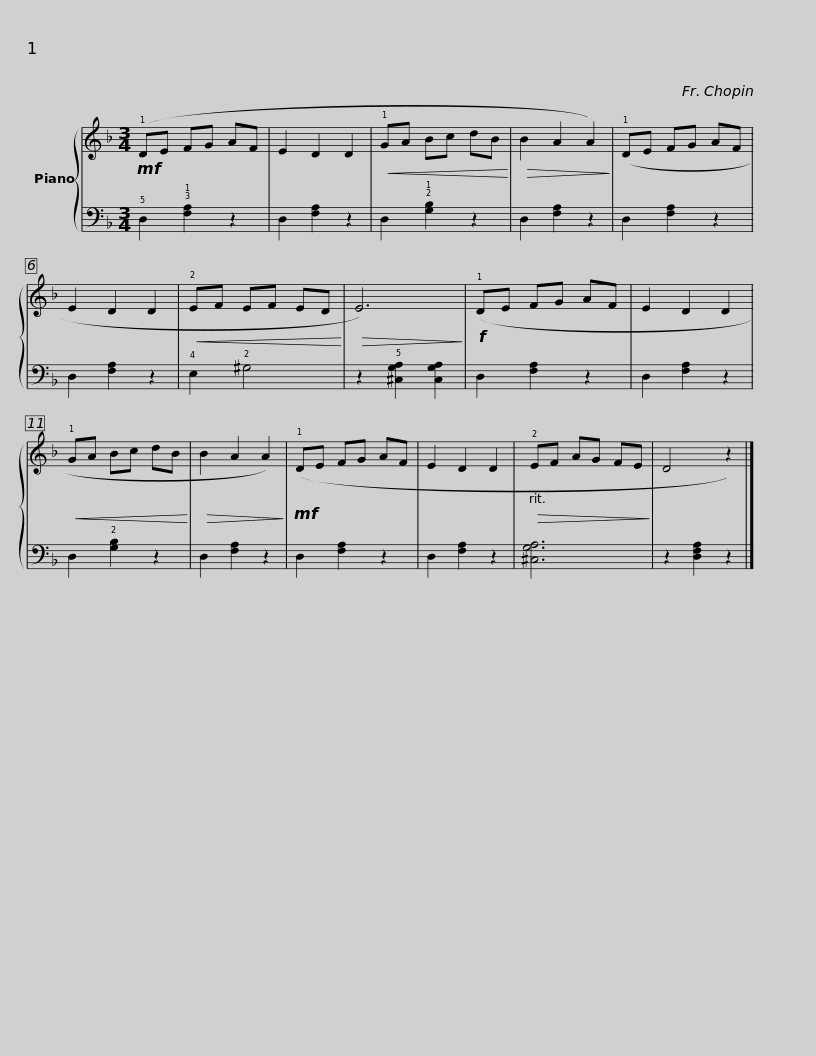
X:1
%%score { 1 | 2 }
L:1/8
M:3/4
I:linebreak $
K:F
V:1 treble
V:2 bass
V:1
!mf! (!1!DE FG AF | E2 D2 D2 |!<(! !1!GA Bc dB!<)! |!>(! B2 A2 A2)!>)! |$ (!1!DE FG AF | %5
 E2 D2 D2 |!<(! !2!EF EF ED!<)! |!>(! E6)!>)! |$!f! (!1!DE FG AF | E2 D2 D2 | %10
!<(! !1!GA Bc dB!<)! |!>(! B2 A2 A2)!>)! |$!mf! (!1!DE FG AF | E2 D2 D2 |!>(! !2!EF AG FE!>)! | %15
 D4 z2) |] %16
V:2
 !5!D,2 !3!!1![F,A,]2 z2 | D,2 [F,A,]2 z2 | D,2 !2!!1![G,B,]2 z2 | D,2 [F,A,]2 z2 |$ D,2 [F,A,]2 z2 | %5
 D,2 [F,A,]2 z2 | !4!E,2 !2!^G,4 | z2 !5![^C,G,A,]2 [C,G,A,]2 |$ D,2 [F,A,]2 z2 | D,2 [F,A,]2 z2 | %10
 D,2 !2![G,B,]2 z2 | D,2 [F,A,]2 z2 |$ D,2 [F,A,]2 z2 | D,2 [F,A,]2 z2 | [^C,G,A,]6 | %15
 z2 [D,F,A,]2 z2 |] %16
